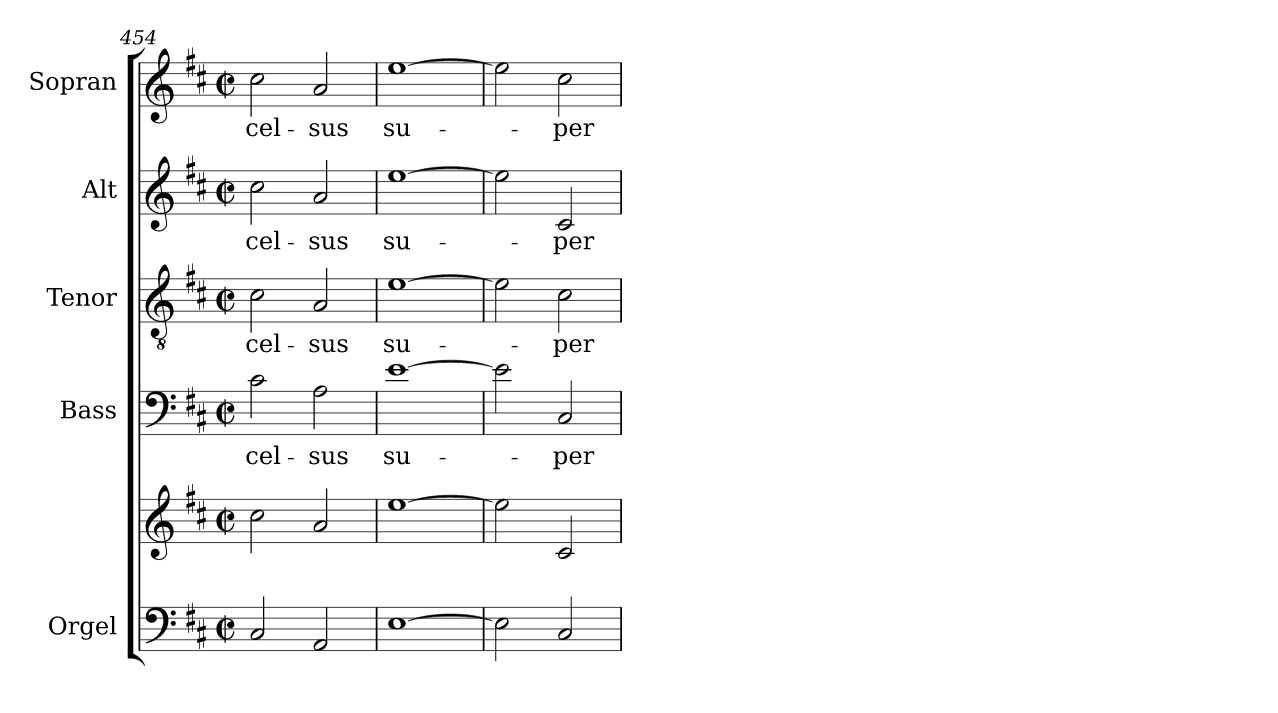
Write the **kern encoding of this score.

**kern	**kern	**kern	**text	**kern	**text	**kern	**text	**kern	**text
*part5	*part5	*part4	*part4	*part3	*part3	*part2	*part2	*part1	*part1
*staff6	*staff5	*staff4	*staff4	*staff3	*staff3	*staff2	*staff2	*staff1	*staff1
*I"Orgel	*	*I"Bass	*	*I"Tenor	*	*I"Alt	*	*I"Sopran	*
*I'Org.	*	*I'B.	*	*I'T.	*	*I'A.	*	*I'S.	*
*clefF4	*clefG2	*clefF4	*	*clefGv2	*	*clefG2	*	*clefG2	*
*k[f#c#]	*k[f#c#]	*k[f#c#]	*	*k[f#c#]	*	*k[f#c#]	*	*k[f#c#]	*
*D:	*D:	*D:	*	*D:	*	*D:	*	*D:	*
*M2/2	*M2/2	*M2/2	*	*M2/2	*	*M2/2	*	*M2/2	*
*met(c|)	*met(c|)	*met(c|)	*	*met(c|)	*	*met(c|)	*	*met(c|)	*
=454	=454	=454	=454	=454	=454	=454	=454	=454	=454
!	!	!	!LO:LY:b	!	!LO:LY:b	!	!LO:LY:b	!	!LO:LY:b
2C#/	2cc#\	2c#\	-cel-	2c#\	-cel-	2cc#\	-cel-	2cc#\	-cel-
!	!	!	!LO:LY:b	!	!LO:LY:b	!	!LO:LY:b	!	!LO:LY:b
2AA/	2a/	2A\	-sus	2A/	-sus	2a/	-sus	2a/	-sus
=455	=455	=455	=455	=455	=455	=455	=455	=455	=455
!	!	!	!LO:LY:b	!	!LO:LY:b	!	!LO:LY:b	!	!LO:LY:b
[1E	[1ee	[1e	su-	[1e	su-	[1ee	su-	[1ee	su-
!!LO:LB:g=z
=456	=456	=456	=456	=456	=456	=456	=456	=456	=456
2E\]	2ee\]	2e\]	.	2e\]	.	2ee\]	.	2ee\]	.
!	!	!	!LO:LY:b	!	!LO:LY:b	!	!LO:LY:b	!	!LO:LY:b
2C#/	2c#/	2C#/	-per	2c#\	-per	2c#/	-per	2cc#\	-per
=	=	=	=	=	=	=	=	=	=
*-	*-	*-	*-	*-	*-	*-	*-	*-	*-
